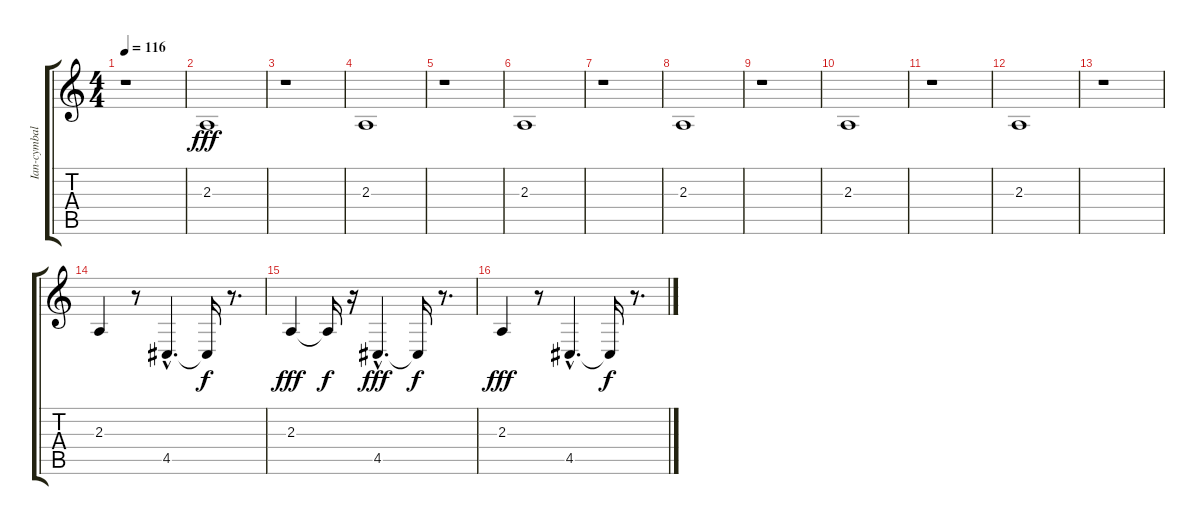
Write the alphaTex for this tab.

\track ("Ian-cymbals" "Ian-cymbal") {instrument seashore}
\staff {score tabs}
\tuning (E4 B3 G3 D3 A2 E2) {hide}
\ts (4 4)
\tempo 116
\clef g2
\ks c
r.1{dy fff} |
2.3.1 |
r.1 |
2.3.1 |
r.1 |
2.3.1 |
r.1 |
2.3.1 |
r.1 |
2.3.1 |
r.1 |
2.3.1 |
r.1 |
2.3.4 r.8 4.5{hac}.4{d} 4.5{t}.16{dy f} r.8{d} |
2.3.4{dy fff} 2.3{t}.16{dy f} r.16 4.5{hac}.4{d dy fff} 4.5{t}.16{dy f} r.8{d} |
2.3.4{dy fff} r.8 4.5{hac}.4{d} 4.5{t}.16{dy f} r.8{d}
